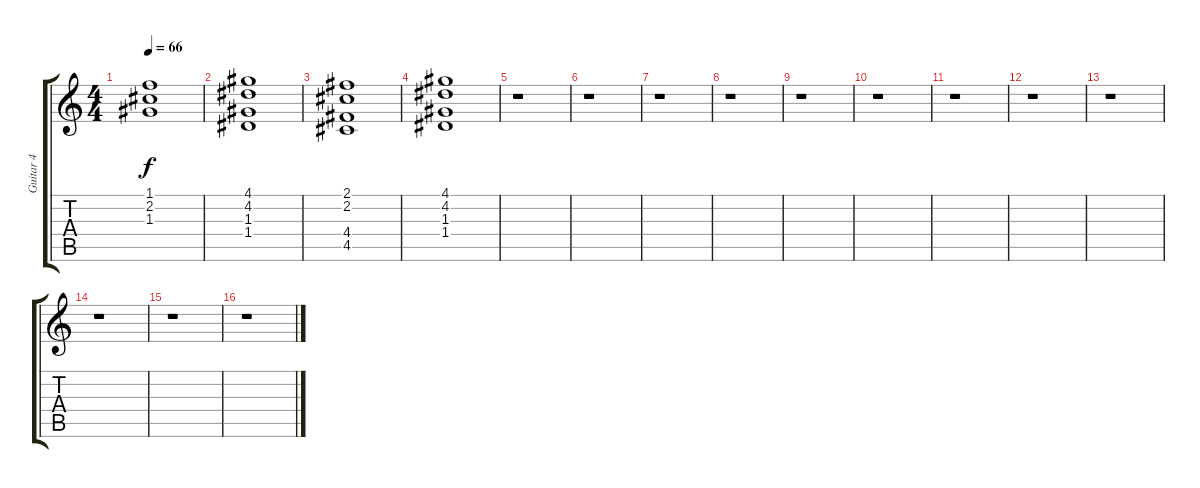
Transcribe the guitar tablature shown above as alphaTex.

\track ("Guitar 4" "Guitar 4") {instrument electricguitarclean}
\staff {score tabs}
\tuning (E4 B3 G3 D3 A2 E2) {hide}
\ts (4 4)
\tempo 66
\clef g2
\ks c
(1.1 2.2 1.3).1{dy f instrument electricguitarclean} |
(4.1 4.2 1.3 1.4).1 |
(2.1 2.2 4.4 4.5).1 |
(4.1 4.2 1.3 1.4).1 |
r.1 |
r.1 |
r.1 |
r.1 |
r.1 |
r.1 |
r.1 |
r.1 |
r.1 |
r.1 |
r.1 |
r.1
